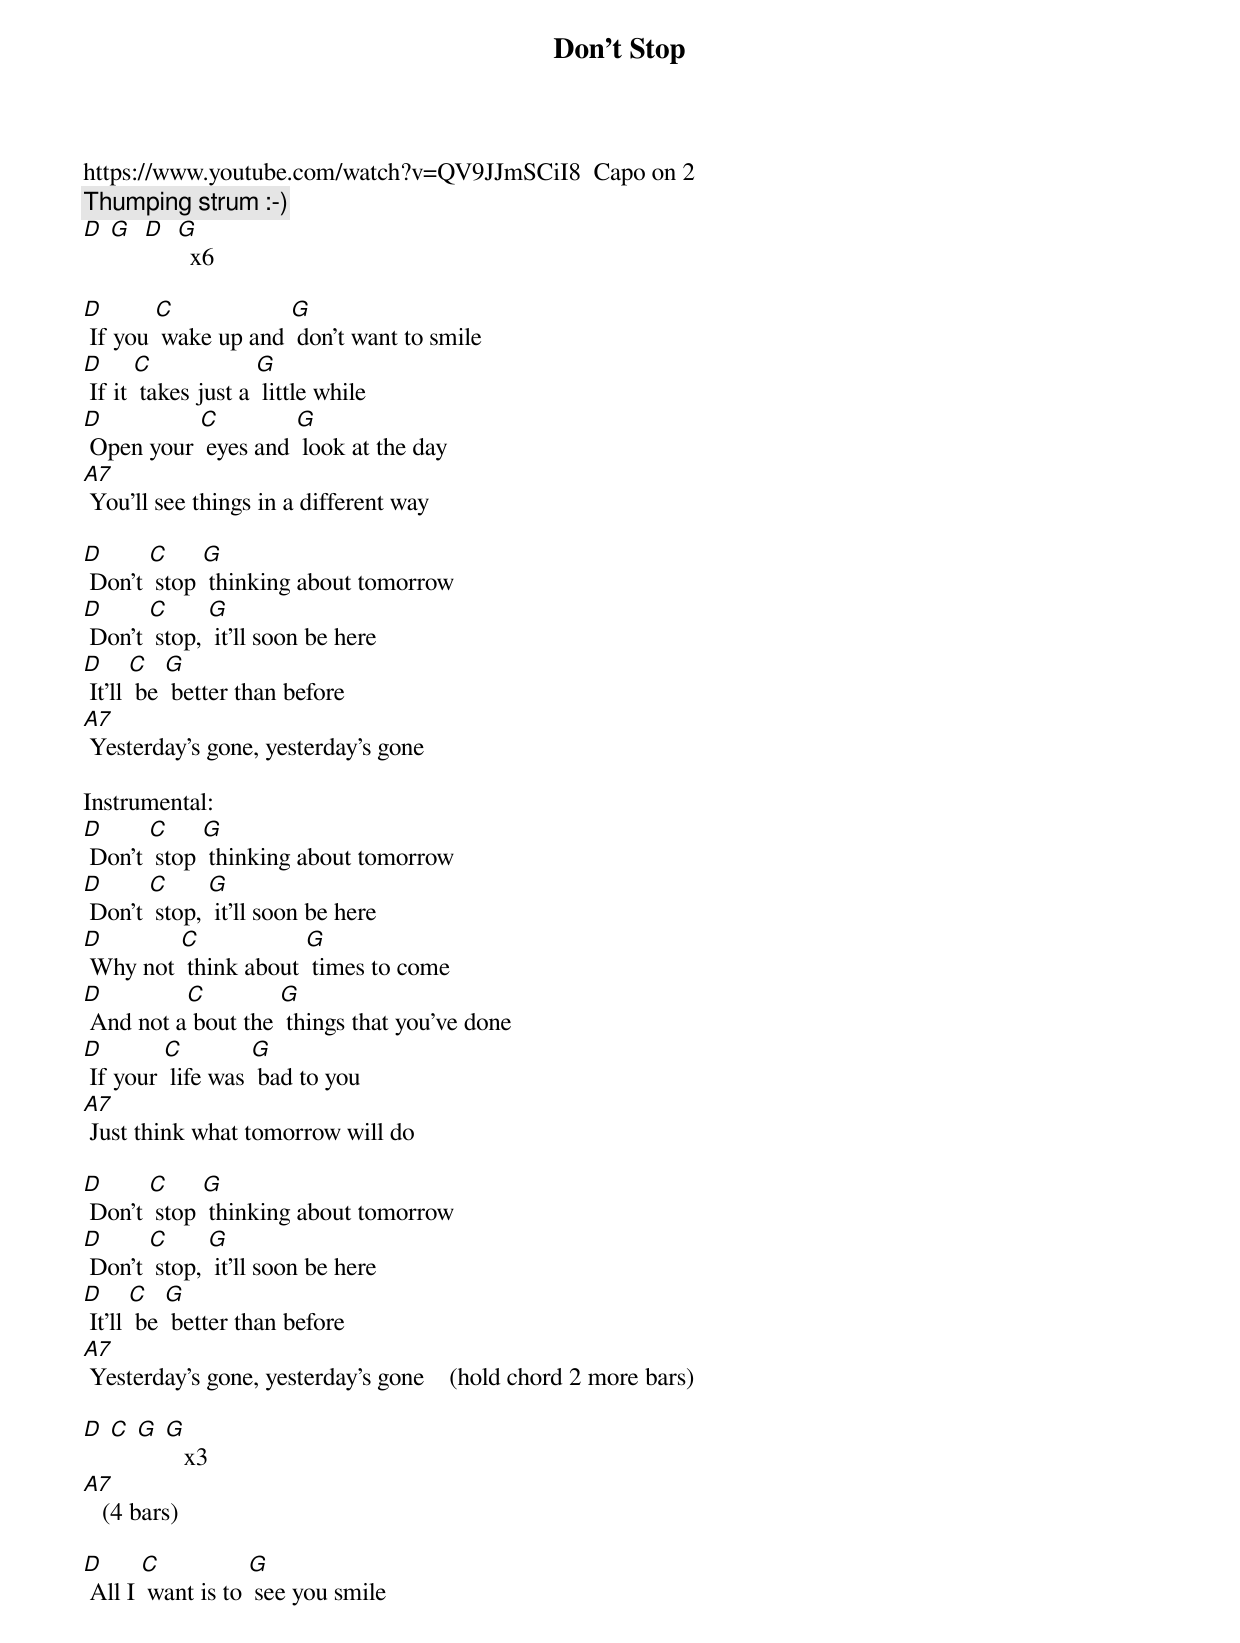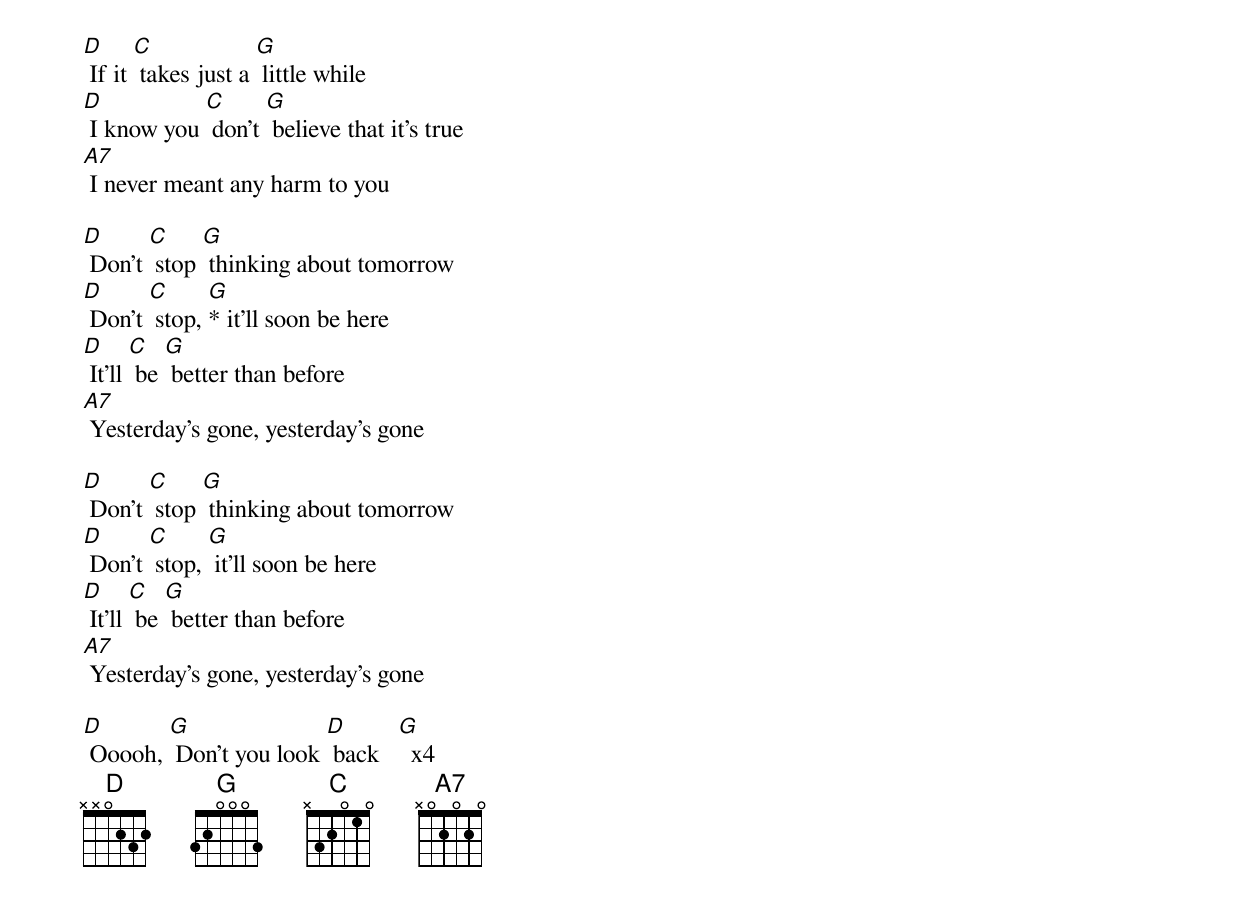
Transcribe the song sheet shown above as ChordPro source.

{t: Don't Stop }
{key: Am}
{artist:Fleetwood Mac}
https://www.youtube.com/watch?v=QV9JJmSCiI8  Capo on 2
{c: Thumping strum :-)}
[D] [G]  [D]  [G]  x6

[D] If you [C] wake up and [G] don't want to smile
[D] If it [C] takes just a [G] little while
[D] Open your [C] eyes and [G] look at the day
[A7] You'll see things in a different way

[D] Don't [C] stop [G] thinking about tomorrow
[D] Don't [C] stop, [G] it'll soon be here
[D] It'll [C] be [G] better than before
[A7] Yesterday's gone, yesterday's gone

Instrumental:
[D] Don't [C] stop [G] thinking about tomorrow
[D] Don't [C] stop, [G] it'll soon be here
{c: }
[D] Why not [C] think about [G] times to come
[D] And not a[C] bout the [G] things that you've done
[D] If your [C] life was [G] bad to you
[A7] Just think what tomorrow will do

[D] Don't [C] stop [G] thinking about tomorrow
[D] Don't [C] stop, [G] it'll soon be here
[D] It'll [C] be [G] better than before
[A7] Yesterday's gone, yesterday's gone    (hold chord 2 more bars)

[D] [C] [G] [G]   x3
[A7]   (4 bars)

[D] All I [C] want is to [G] see you smile
[D] If it [C] takes just a [G] little while
[D] I know you [C] don't [G] believe that it's true
[A7] I never meant any harm to you

[D] Don't [C] stop [G] thinking about tomorrow
[D] Don't [C] stop, [G]* it'll soon be here
[D] It'll [C] be [G] better than before
[A7] Yesterday's gone, yesterday's gone

[D] Don't [C] stop [G] thinking about tomorrow
[D] Don't [C] stop, [G] it'll soon be here
[D] It'll [C] be [G] better than before
[A7] Yesterday's gone, yesterday's gone

[D] Ooooh, [G] Don't you look [D] back   [G]  x4
